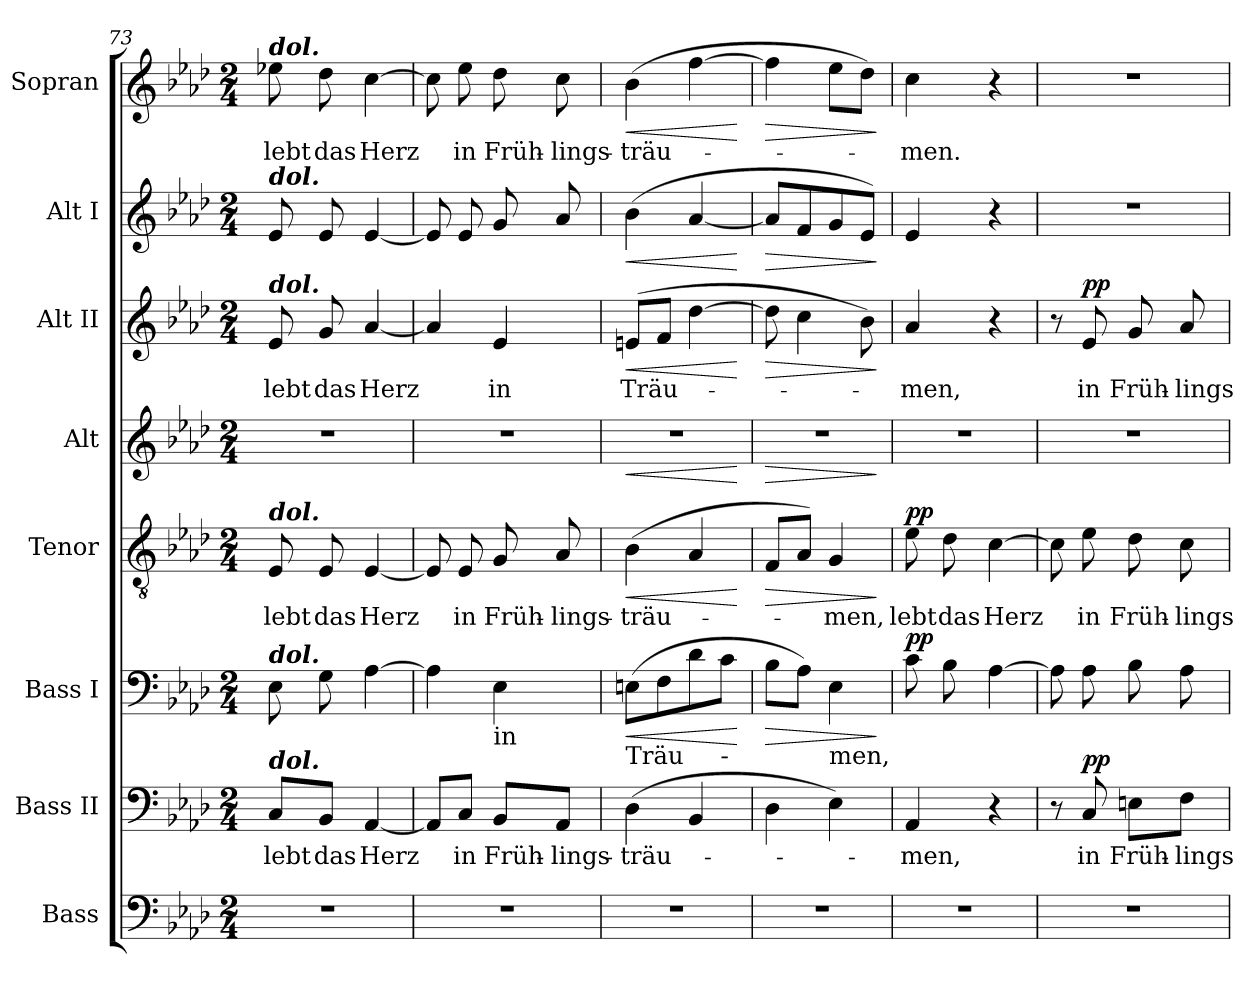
**kern	**kern	**text	**dynam	**kern	**dynam	**kern	**text	**dynam	**kern	**dynam	**kern	**text	**dynam	**kern	**dynam	**kern	**text	**dynam
*part8	*part7	*part7	*part7	*part6	*part6	*part5	*part5	*part5	*part4	*part4	*part3	*part3	*part3	*part2	*part2	*part1	*part1	*part1
*staff8	*staff7	*staff7	*staff7	*staff6	*staff6	*staff5	*staff5	*staff5	*staff4	*staff4	*staff3	*staff3	*staff3	*staff2	*staff2	*staff1	*staff1	*staff1
*I"Bass	*I"Bass II	*	*	*I"Bass I	*	*I"Tenor	*	*	*I"Alt	*	*I"Alt II	*	*	*I"Alt I	*	*I"Sopran	*	*
!!LO:LB:g=z
*clefF4	*clefF4	*	*	*clefF4	*	*clefGv2	*	*	*clefG2	*	*clefG2	*	*	*clefG2	*	*clefG2	*	*
*k[b-e-a-d-]	*k[b-e-a-d-]	*	*	*k[b-e-a-d-]	*	*k[b-e-a-d-]	*	*	*k[b-e-a-d-]	*	*k[b-e-a-d-]	*	*	*k[b-e-a-d-]	*	*k[b-e-a-d-]	*	*
*M2/4	*M2/4	*	*	*M2/4	*	*M2/4	*	*	*M2/4	*	*M2/4	*	*	*M2/4	*	*M2/4	*	*
=73	=73	=73	=73	=73	=73	=73	=73	=73	=73	=73	=73	=73	=73	=73	=73	=73	=73	=73
!	!	!	!	!	!	!	!	!	!	!	!	!	!	!	!	!LO:TX:a:Bi:t=dol.	!	!
!	!	!	!	!	!	!	!	!	!	!	!	!	!	!LO:TX:a:Bi:t=dol.	!	!	!	!
!	!	!	!	!	!	!	!	!	!	!	!LO:TX:a:Bi:t=dol.	!	!	!	!	!	!	!
!	!	!	!	!	!	!LO:TX:a:Bi:t=dol.	!	!	!	!	!	!	!	!	!	!	!	!
!	!	!	!	!LO:TX:a:Bi:t=dol.	!	!	!	!	!	!	!	!	!	!	!	!	!	!
!	!LO:TX:a:Bi:t=dol.	!	!	!	!	!	!	!	!	!	!	!	!	!	!	!	!	!
2r	8C/L	lebt	.	8E-\	.	8E-/	lebt	.	2r	.	8e-/	lebt	.	8e-/	.	8ee-X\	lebt	.
.	8BB-/J	das	.	8G\	.	8E-/	das	.	.	.	8g/	das	.	8e-/	.	8dd-\	das	.
.	[4AA-/	Herz	.	[4A-\	.	[4E-/	-Herz	.	.	.	[4a-/	Herz	.	[4e-/	.	[4cc\	Herz	.
=74	=74	=74	=74	=74	=74	=74	=74	=74	=74	=74	=74	=74	=74	=74	=74	=74	=74	=74
2r	8AA-/L]	.	.	4A-\]	.	8E-/]	.	.	2r	.	4a-/]	.	.	8e-/]	.	8cc\]	.	.
.	8C/J	in	.	.	.	8E-/	in	.	.	.	.	.	.	8e-/	.	8ee-\	in	.
!	!	!	!	!LO:TX:b:t=in	!	!	!	!	!	!	!	!	!	!	!	!	!	!
.	8BB-/L	Früh-	.	4E-\	.	8G/	Früh-	.	.	.	4e-/	in	.	8g/	.	8dd-\	Früh-	.
.	8AA-/J	-lings-	.	.	.	8A-/	-lings-	.	.	.	.	.	.	8a-/	.	8cc\	-lings-	.
=75	=75	=75	=75	=75	=75	=75	=75	=75	=75	=75	=75	=75	=75	=75	=75	=75	=75	=75
!	!	!	!	!LO:TX:b:t=Träu	!	!	!	!	!	!	!	!	!	!	!	!	!	!
!	!	!	!	!	!LO:HP:b	!	!	!LO:HP:b	!	!LO:HP:b	!	!	!LO:HP:b	!	!LO:HP:b	!	!	!LO:HP:b
2r	(>4D-\	-träu-	.	(>8En\L	<	(>4B-\	-träu-	<	2r	<	(>8en/L	Träu-	<	(>4b-\	<	(>4b-\	-träu-	<
.	.	.	.	8F\	.	.	.	.	.	.	8f/J	.	.	.	.	.	.	.
.	4BB-/	.	.	8d-\	.	4A-/	.	.	.	.	[4dd-\	.	.	[4a-/	.	[4ff\	.	.
!	!	!	!	!LO:TX:b:t=-	!	!	!	!	!	!	!	!	!	!	!	!	!	!
.	.	.	.	8c\J	.	.	.	.	.	.	.	.	.	.	.	.	.	.
.	.	.	.	.	[	.	.	[	.	[	.	.	[	.	[	.	.	[
=76	=76	=76	=76	=76	=76	=76	=76	=76	=76	=76	=76	=76	=76	=76	=76	=76	=76	=76
!	!	!	!	!	!LO:HP:b	!	!	!LO:HP:b	!	!LO:HP:b	!	!	!LO:HP:b	!	!LO:HP:b	!	!	!LO:HP:b
2r	4D-\	.	.	8B-\L	>	8F/L	.	>	2r	>	8dd-\]	.	>	8a-/L]	>	4ff\]	.	>
.	.	.	.	8A-\J)	.	8A-/J)	.	.	.	.	4cc\	.	.	8f/	.	.	.	.
!	!	!	!	!LO:TX:b:t=men,	!	!	!	!	!	!	!	!	!	!	!	!	!	!
.	4E-\)	.	.	4E-\	.	4G/	-men,	.	.	.	.	.	.	8g/	.	8ee-\L	.	.
.	.	.	.	.	.	.	.	.	.	.	8b-\)	.	.	8e-/J)	.	8dd-\J)	.	.
.	.	.	.	.	]	.	.	]	.	]	.	.	]	.	]	.	.	]
=77	=77	=77	=77	=77	=77	=77	=77	=77	=77	=77	=77	=77	=77	=77	=77	=77	=77	=77
!	!	!	!	!	!LO:DY:a	!	!	!LO:DY:a	!	!	!	!	!	!	!	!	!	!
2r	4AA-/	-men,	.	8c\	pp	8e-\	lebt	pp	2r	.	4a-/	-men,	.	4e-/	.	4cc\	-men.	.
.	.	.	.	8B-\	.	8d-\	das	.	.	.	.	.	.	.	.	.	.	.
.	4r	.	.	[4A-\	.	[4c\	-Herz	.	.	.	4r	.	.	4r	.	4r	.	.
=78	=78	=78	=78	=78	=78	=78	=78	=78	=78	=78	=78	=78	=78	=78	=78	=78	=78	=78
2r	8r	.	.	8A-\]	.	8c\]	.	.	2r	.	8r	.	.	2r	.	2r	.	.
!	!	!	!LO:DY:a	!	!	!	!	!	!	!	!	!	!LO:DY:a	!	!	!	!	!
.	8C/	in	pp	8A-\	.	8e-\	in	.	.	.	8e-/	in	pp	.	.	.	.	.
.	8En\L	Früh-	.	8B-\	.	8d-\	Früh-	.	.	.	8g/	Früh-	.	.	.	.	.	.
.	8F\J	-lings-	.	8A-\	.	8c\	-lings-	.	.	.	8a-/	-lings-	.	.	.	.	.	.
=	=	=	=	=	=	=	=	=	=	=	=	=	=	=	=	=	=	=
*-	*-	*-	*-	*-	*-	*-	*-	*-	*-	*-	*-	*-	*-	*-	*-	*-	*-	*-
